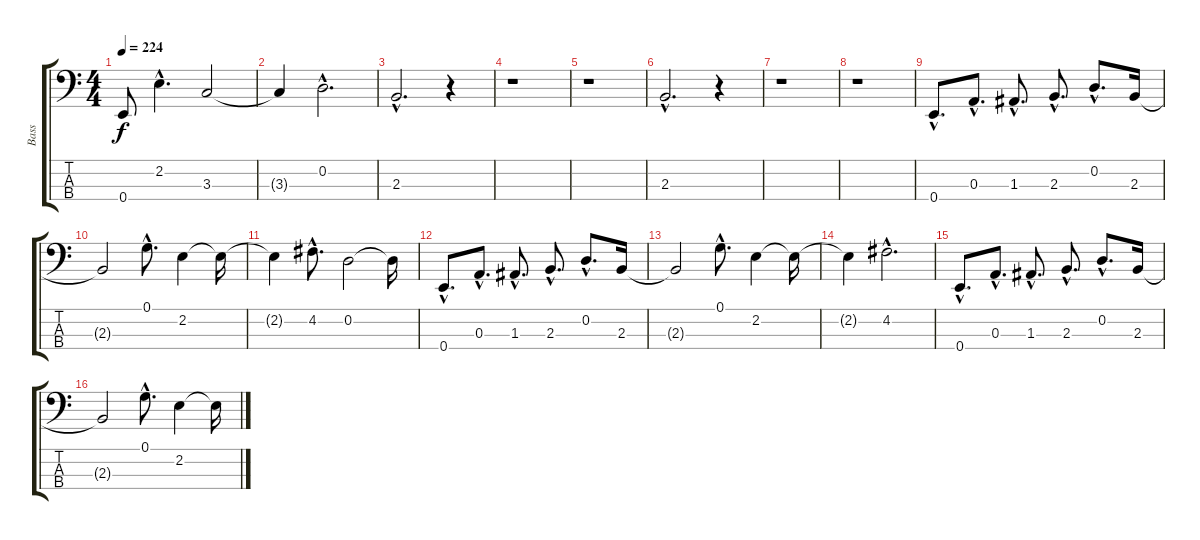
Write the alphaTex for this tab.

\track ("Bass" "Bass") {instrument electricbassfinger}
\staff {score tabs}
\tuning (G2 D2 A1 E1) {hide}
\ts (4 4)
\tempo 224
\clef f4
\ks c
0.4.8{dy f} 2.2{hac}.4{d} 3.3.2 |
3.3{t}.4 0.2{hac}.2{d} |
2.3{hac}.2{d} r.4 |
r.1 |
r.1 |
2.3{hac}.2{d} r.4 |
r.1 |
r.1 |
0.4{hac}.8{d} 0.3{hac}.8{d} 1.3{hac}.8{d} 2.3{hac}.8{d} 0.2{hac}.8{d} 2.3.16 |
2.3{t}.2 0.1{hac}.8{d} 2.2.4 2.2{t}.16 |
2.2{t}.4 4.2{hac}.8{d} 0.2.2 0.2{t}.16 |
0.4{hac}.8{d} 0.3{hac}.8{d} 1.3{hac}.8{d} 2.3{hac}.8{d} 0.2{hac}.8{d} 2.3.16 |
2.3{t}.2 0.1{hac}.8{d} 2.2.4 2.2{t}.16 |
2.2{t}.4 4.2{hac}.2{d} |
0.4{hac}.8{d} 0.3{hac}.8{d} 1.3{hac}.8{d} 2.3{hac}.8{d} 0.2{hac}.8{d} 2.3.16 |
2.3{t}.2 0.1{hac}.8{d} 2.2.4 2.2{t}.16
